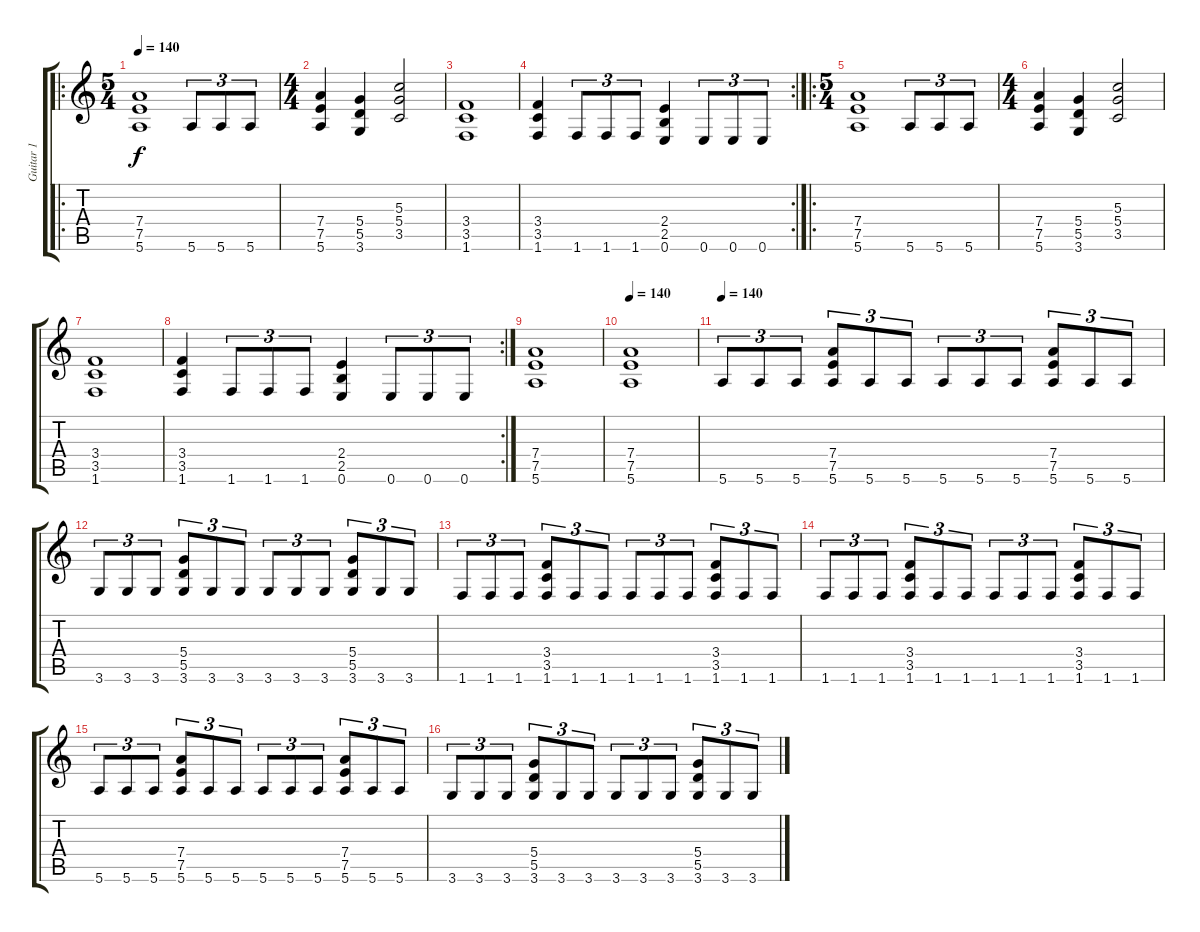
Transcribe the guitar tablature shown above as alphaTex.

\track ("Guitar 1" "Guitar 1") {instrument distortionguitar}
\staff {score tabs}
\tuning (E4 B3 G3 D3 A2 E2) {hide}
\ro
\ts (5 4)
\tempo 140
\tempo 135
\tempo 140
\clef g2
\ks c
(7.4 7.5 5.6).1{dy f instrument distortionguitar} 5.6.8{tu (3 2)} 5.6.8{tu (3 2)} 5.6.8{tu (3 2)} |
\ts (4 4)
(7.4 7.5 5.6).4 (5.4 5.5 3.6).4 (5.3 5.4 3.5).2 |
(3.4 3.5 1.6).1 |
\rc 2
(3.4 3.5 1.6).4 1.6.8{tu (3 2)} 1.6.8{tu (3 2)} 1.6.8{tu (3 2)} (2.4 2.5 0.6).4 0.6.8{tu (3 2)} 0.6.8{tu (3 2)} 0.6.8{tu (3 2)} |
\ro
\ts (5 4)
(7.4 7.5 5.6).1 5.6.8{tu (3 2)} 5.6.8{tu (3 2)} 5.6.8{tu (3 2)} |
\ts (4 4)
(7.4 7.5 5.6).4 (5.4 5.5 3.6).4 (5.3 5.4 3.5).2 |
(3.4 3.5 1.6).1 |
\rc 2
(3.4 3.5 1.6).4 1.6.8{tu (3 2)} 1.6.8{tu (3 2)} 1.6.8{tu (3 2)} (2.4 2.5 0.6).4 0.6.8{tu (3 2)} 0.6.8{tu (3 2)} 0.6.8{tu (3 2)} |
(7.4 7.5 5.6).1 |
\tempo 140
(7.4 7.5 5.6).1 |
\tempo 140
5.6.8{tu (3 2)} 5.6.8{tu (3 2)} 5.6.8{tu (3 2)} (7.4 7.5 5.6).8{tu (3 2)} 5.6.8{tu (3 2)} 5.6.8{tu (3 2)} 5.6.8{tu (3 2)} 5.6.8{tu (3 2)} 5.6.8{tu (3 2)} (7.4 7.5 5.6).8{tu (3 2)} 5.6.8{tu (3 2)} 5.6.8{tu (3 2)} |
3.6.8{tu (3 2)} 3.6.8{tu (3 2)} 3.6.8{tu (3 2)} (5.4 5.5 3.6).8{tu (3 2)} 3.6.8{tu (3 2)} 3.6.8{tu (3 2)} 3.6.8{tu (3 2)} 3.6.8{tu (3 2)} 3.6.8{tu (3 2)} (5.4 5.5 3.6).8{tu (3 2)} 3.6.8{tu (3 2)} 3.6.8{tu (3 2)} |
1.6.8{tu (3 2)} 1.6.8{tu (3 2)} 1.6.8{tu (3 2)} (3.4 3.5 1.6).8{tu (3 2)} 1.6.8{tu (3 2)} 1.6.8{tu (3 2)} 1.6.8{tu (3 2)} 1.6.8{tu (3 2)} 1.6.8{tu (3 2)} (3.4 3.5 1.6).8{tu (3 2)} 1.6.8{tu (3 2)} 1.6.8{tu (3 2)} |
1.6.8{tu (3 2)} 1.6.8{tu (3 2)} 1.6.8{tu (3 2)} (3.4 3.5 1.6).8{tu (3 2)} 1.6.8{tu (3 2)} 1.6.8{tu (3 2)} 1.6.8{tu (3 2)} 1.6.8{tu (3 2)} 1.6.8{tu (3 2)} (3.4 3.5 1.6).8{tu (3 2)} 1.6.8{tu (3 2)} 1.6.8{tu (3 2)} |
5.6.8{tu (3 2)} 5.6.8{tu (3 2)} 5.6.8{tu (3 2)} (7.4 7.5 5.6).8{tu (3 2)} 5.6.8{tu (3 2)} 5.6.8{tu (3 2)} 5.6.8{tu (3 2)} 5.6.8{tu (3 2)} 5.6.8{tu (3 2)} (7.4 7.5 5.6).8{tu (3 2)} 5.6.8{tu (3 2)} 5.6.8{tu (3 2)} |
3.6.8{tu (3 2)} 3.6.8{tu (3 2)} 3.6.8{tu (3 2)} (5.4 5.5 3.6).8{tu (3 2)} 3.6.8{tu (3 2)} 3.6.8{tu (3 2)} 3.6.8{tu (3 2)} 3.6.8{tu (3 2)} 3.6.8{tu (3 2)} (5.4 5.5 3.6).8{tu (3 2)} 3.6.8{tu (3 2)} 3.6.8{tu (3 2)}
